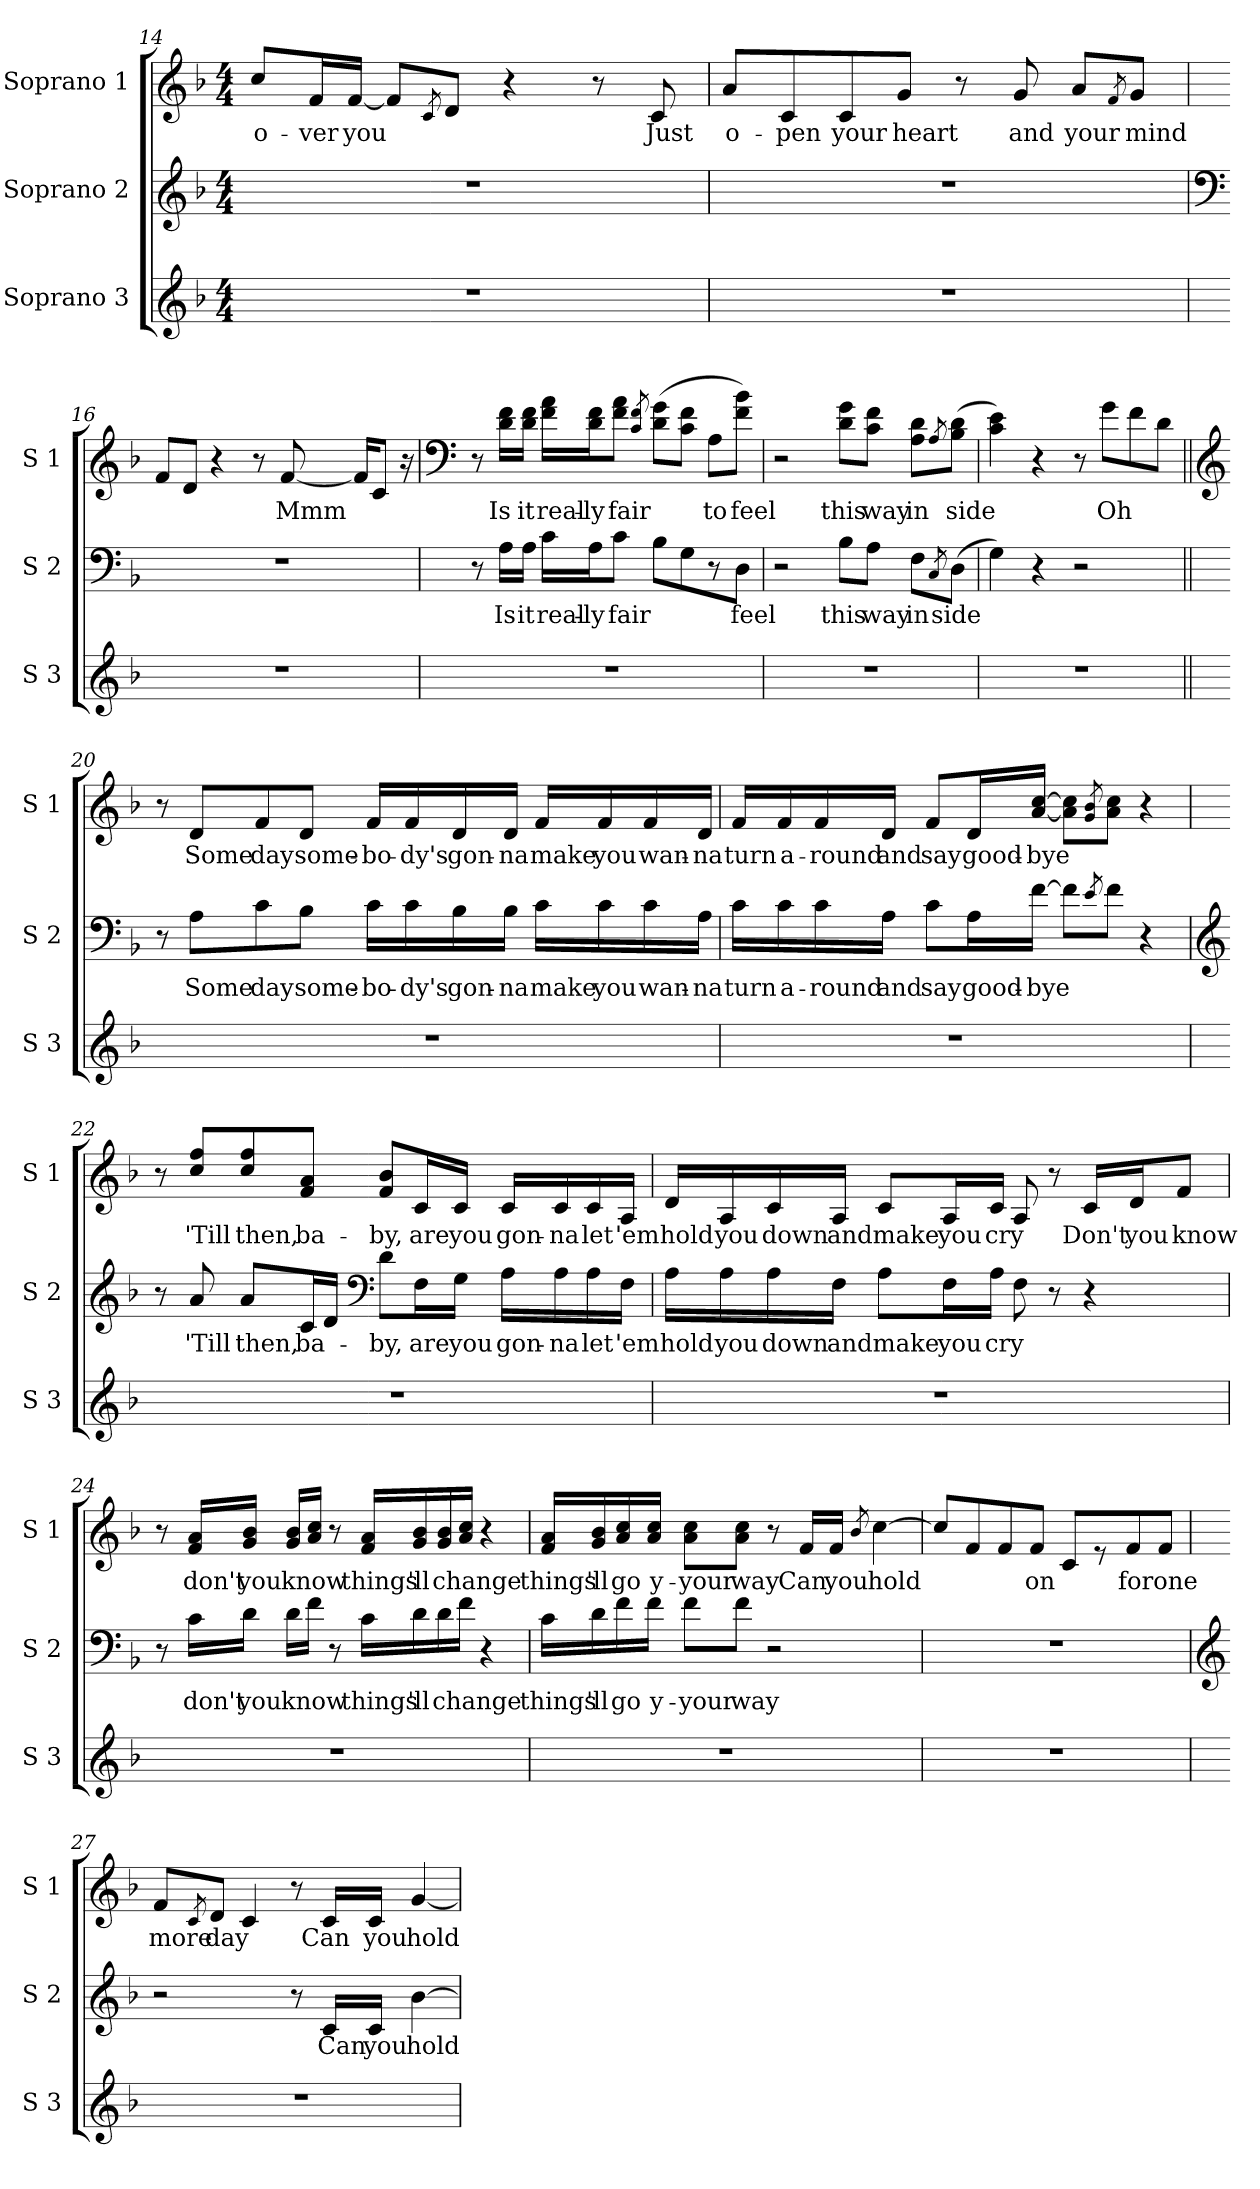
**kern	**kern	**text	**kern	**text
*part3	*part2	*part2	*part1	*part1
*staff3	*staff2	*staff2	*staff1	*staff1
*I"Soprano 3	*I"Soprano 2	*	*I"Soprano 1	*
*I'S 3	*I'S 2	*	*I'S 1	*
*clefG2	*clefG2	*	*clefG2	*
*k[b-]	*k[b-]	*	*k[b-]	*
*F:	*F:	*	*F:	*
*M4/4	*M4/4	*	*M4/4	*
=14	=14	=14	=14	=14
!	!	!	!	!LO:LY:b
1r	1r	.	8cc/L	o-
!	!	!	!	!LO:LY:b
.	.	.	16f/L	-ver
!	!	!	!	!LO:LY:b
.	.	.	[16f/JJ	you
.	.	.	8f/L]	.
.	.	.	8qc/	.
.	.	.	8d/J	.
.	.	.	4r	.
.	.	.	8r	.
!	!	!	!	!LO:LY:b
.	.	.	8c/	Just
=15	=15	=15	=15	=15
!	!	!	!	!LO:LY:b
1r	1r	.	8a/L	o-
!	!	!	!	!LO:LY:b
.	.	.	8c/	-pen
!	!	!	!	!LO:LY:b
.	.	.	8c/	your
!	!	!	!	!LO:LY:b
.	.	.	8g/J	heart
.	.	.	8r	.
!	!	!	!	!LO:LY:b
.	.	.	8g/	and
!	!	!	!	!LO:LY:b
.	.	.	8a/L	your
.	.	.	8qf/	.
!	!	!	!	!LO:LY:b
.	.	.	8g/J	mind
=16	=16	=16	=16	=16
*	*clefF4	*	*	*
1r	1r	.	8f/L	.
.	.	.	8d/J	.
.	.	.	4r	.
.	.	.	8r	.
!	!	!	!	!LO:LY:b
.	.	.	[8f/	Mmm
.	.	.	16f/KL]	.
.	.	.	8c/J	.
.	.	.	16r	.
=17	=17	=17	=17	=17
*	*	*	*clefF4	*
1r	8r	.	8r	.
!	!	!LO:LY:b	!	!LO:LY:b
.	16A\LL	Is	16d\ 16f\LL	Is
!	!	!LO:LY:b	!	!LO:LY:b
.	16A\JJ	it	16d\ 16f\JJ	it
!	!	!LO:LY:b	!	!LO:LY:b
.	16c\LL	real-	16f\ 16a\LL	real-
!	!	!LO:LY:b	!	!LO:LY:b
.	16A\J	-ly	16d\ 16f\J	-ly
!	!	!LO:LY:b	!	!LO:LY:b
.	8c\J	fair	8f\ 8a\J	fair
.	.	.	8qc/ 8qf/	.
.	8B-\L	.	(>8d\ 8g\L	.
.	8G\	.	8c\ 8f\J	.
!	!	!	!	!LO:LY:b
.	8r	.	8A\L	to
!	!	!LO:LY:b	!	!LO:LY:b
.	8D\J	feel	8f\ 8b-\J)	feel
=18	=18	=18	=18	=18
1r	2r	.	2r	.
!	!	!LO:LY:b	!	!LO:LY:b
.	8B-\L	this	8d\ 8g\L	this
!	!	!LO:LY:b	!	!LO:LY:b
.	8A\J	way	8c\ 8f\J	way
!	!	!LO:LY:b	!	!LO:LY:b
.	8F\L	in	8A\ 8d\L	in
.	8qC/	.	8qA/	.
!	!	!LO:LY:b	!	!LO:LY:b
.	(>8D\J	side	(>8B-\ 8d\J	side
=19	=19	=19	=19	=19
1r	4G\)	.	4c\ 4e\)	.
.	4r	.	4r	.
.	2r	.	8r	.
!	!	!	!	!LO:LY:b
.	.	.	8g\L	Oh
.	.	.	8f\	.
.	.	.	8d\J	.
=20||	=20||	=20||	=20||	=20||
*	*	*	*clefG2	*
1r	8r	.	8r	.
!	!	!LO:LY:b	!	!LO:LY:b
.	8A\L	Some	8d/L	Some
!	!	!LO:LY:b	!	!LO:LY:b
.	8c\	day	8f/	day
!	!	!LO:LY:b	!	!LO:LY:b
.	8B-\J	some-	8d/J	some-
!	!	!LO:LY:b	!	!LO:LY:b
.	16c\LL	-bo-	16f/LL	-bo-
!	!	!LO:LY:b	!	!LO:LY:b
.	16c\	-dy's	16f/	-dy's
!	!	!LO:LY:b	!	!LO:LY:b
.	16B-\	gon-	16d/	gon-
!	!	!LO:LY:b	!	!LO:LY:b
.	16B-\JJ	-na	16d/JJ	-na
!	!	!LO:LY:b	!	!LO:LY:b
.	16c\LL	make	16f/LL	make
!	!	!LO:LY:b	!	!LO:LY:b
.	16c\	you	16f/	you
!	!	!LO:LY:b	!	!LO:LY:b
.	16c\	wan-	16f/	wan-
!	!	!LO:LY:b	!	!LO:LY:b
.	16A\JJ	-na	16d/JJ	-na
=21	=21	=21	=21	=21
!	!	!LO:LY:b	!	!LO:LY:b
1r	16c\LL	turn	16f/LL	turn
!	!	!LO:LY:b	!	!LO:LY:b
.	16c\	a-	16f/	a-
!	!	!LO:LY:b	!	!LO:LY:b
.	16c\	-round	16f/	-round
!	!	!LO:LY:b	!	!LO:LY:b
.	16A\JJ	and	16d/JJ	and
!	!	!LO:LY:b	!	!LO:LY:b
.	8c\L	say	8f/L	say
!	!	!LO:LY:b	!	!LO:LY:b
.	16A\L	good-	16d/L	good-
!	!	!LO:LY:b	!	!LO:LY:b
.	[16f\JJ	-bye	[16a/ [16cc/JJ	-bye
.	8f\L]	.	8a\] 8cc\]L	.
.	8qe/	.	8qg/ 8qb-/	.
.	8f\J	.	8a\ 8cc\J	.
.	4r	.	4r	.
=22	=22	=22	=22	=22
*	*clefG2	*	*	*
1r	8r	.	8r	.
!	!	!LO:LY:b	!	!LO:LY:b
.	8a/	'Till	8cc/ 8ff/L	'Till
!	!	!LO:LY:b	!	!LO:LY:b
.	8a/L	then,	8cc/ 8ff/	then,
!	!	!LO:LY:b	!	!LO:LY:b
.	16c/L	ba-	8f/ 8a/J	ba-
.	16d/JJ	.	.	.
*	*clefF4	*	*	*
!	!	!LO:LY:b	!	!LO:LY:b
.	8d\L	-by,	8f/ 8b-/L	-by,
!	!	!LO:LY:b	!	!LO:LY:b
.	16F\L	are	16c/L	are
!	!	!LO:LY:b	!	!LO:LY:b
.	16G\JJ	you	16c/JJ	you
!	!	!LO:LY:b	!	!LO:LY:b
.	16A\LL	gon-	16c/LL	gon-
!	!	!LO:LY:b	!	!LO:LY:b
.	16A\	-na	16c/	-na
!	!	!LO:LY:b	!	!LO:LY:b
.	16A\	let	16c/	let
!	!	!LO:LY:b	!	!LO:LY:b
.	16F\JJ	'em	16A/JJ	'em
=23	=23	=23	=23	=23
!	!	!LO:LY:b	!	!LO:LY:b
1r	16A\LL	hold	16d/LL	hold
!	!	!LO:LY:b	!	!LO:LY:b
.	16A\	you	16A/	you
!	!	!LO:LY:b	!	!LO:LY:b
.	16A\	down	16c/	down
!	!	!LO:LY:b	!	!LO:LY:b
.	16F\JJ	and	16A/JJ	and
!	!	!LO:LY:b	!	!LO:LY:b
.	8A\L	make	8c/L	make
!	!	!LO:LY:b	!	!LO:LY:b
.	16F\L	you	16A/L	you
!	!	!LO:LY:b	!	!LO:LY:b
.	16A\JJ	cry	16c/JJ	cry
.	8F\	.	8A/	.
.	8r	.	8r	.
!	!	!	!	!LO:LY:b
.	4r	.	16c/LL	Don't
!	!	!	!	!LO:LY:b
.	.	.	16d/J	you
!	!	!	!	!LO:LY:b
.	.	.	8f/J	know
=24	=24	=24	=24	=24
1r	8r	.	8r	.
!	!	!LO:LY:b	!	!LO:LY:b
.	16c\LL	don't	16f/ 16a/LL	don't
!	!	!LO:LY:b	!	!LO:LY:b
.	16d\JJ	you	16g/ 16b-/JJ	you
!	!	!LO:LY:b	!	!LO:LY:b
.	16d\LL	know	16g/ 16b-/LL	know
.	16f\JJ	.	16a/ 16cc/JJ	.
.	8r	.	8r	.
!	!	!LO:LY:b	!	!LO:LY:b
.	16c\LL	things	16f/ 16a/LL	things
!	!	!LO:LY:b	!	!LO:LY:b
.	16d\	'll	16g/ 16b-/	'll
!	!	!LO:LY:b	!	!LO:LY:b
.	16d\	change	16g/ 16b-/	change
.	16f\JJ	.	16a/ 16cc/JJ	.
.	4r	.	4r	.
=25	=25	=25	=25	=25
!	!	!LO:LY:b	!	!LO:LY:b
1r	16c\LL	things	16f/ 16a/LL	things
!	!	!LO:LY:b	!	!LO:LY:b
.	16d\	'll	16g/ 16b-/	'll
!	!	!LO:LY:b	!	!LO:LY:b
.	16f\	go	16a/ 16cc/	go
!	!	!LO:LY:b	!	!LO:LY:b
.	16f\JJ	y-	16a/ 16cc/JJ	y-
!	!	!LO:LY:b	!	!LO:LY:b
.	8f\L	-your	8a\ 8cc\L	-your
!	!	!LO:LY:b	!	!LO:LY:b
.	8f\J	way	8a\ 8cc\J	way
.	2r	.	8r	.
!	!	!	!	!LO:LY:b
.	.	.	16f/LL	Can
!	!	!	!	!LO:LY:b
.	.	.	16f/JJ	you
.	.	.	8qb-/	.
!	!	!	!	!LO:LY:b
.	.	.	[4cc\	hold
=26	=26	=26	=26	=26
1r	1r	.	8cc/L]	.
.	.	.	8f/	.
.	.	.	8f/	.
!	!	!	!	!LO:LY:b
.	.	.	8f/J	on
.	.	.	8c/L	.
.	.	.	8r	.
!	!	!	!	!LO:LY:b
.	.	.	8f/	for
!	!	!	!	!LO:LY:b
.	.	.	8f/J	one
=27	=27	=27	=27	=27
*	*clefG2	*	*	*
!	!	!	!	!LO:LY:b
1r	2r	.	8f/L	more
.	.	.	8qc/	.
!	!	!	!	!LO:LY:b
.	.	.	8d/J	day
.	.	.	4c/	.
.	8r	.	8r	.
!	!	!LO:LY:b	!	!LO:LY:b
.	16c/LL	Can	16c/LL	Can
!	!	!LO:LY:b	!	!LO:LY:b
.	16c/JJ	you	16c/JJ	you
!	!	!LO:LY:b	!	!LO:LY:b
.	[4b-\	hold	[4g/	hold
=	=	=	=	=
*-	*-	*-	*-	*-
